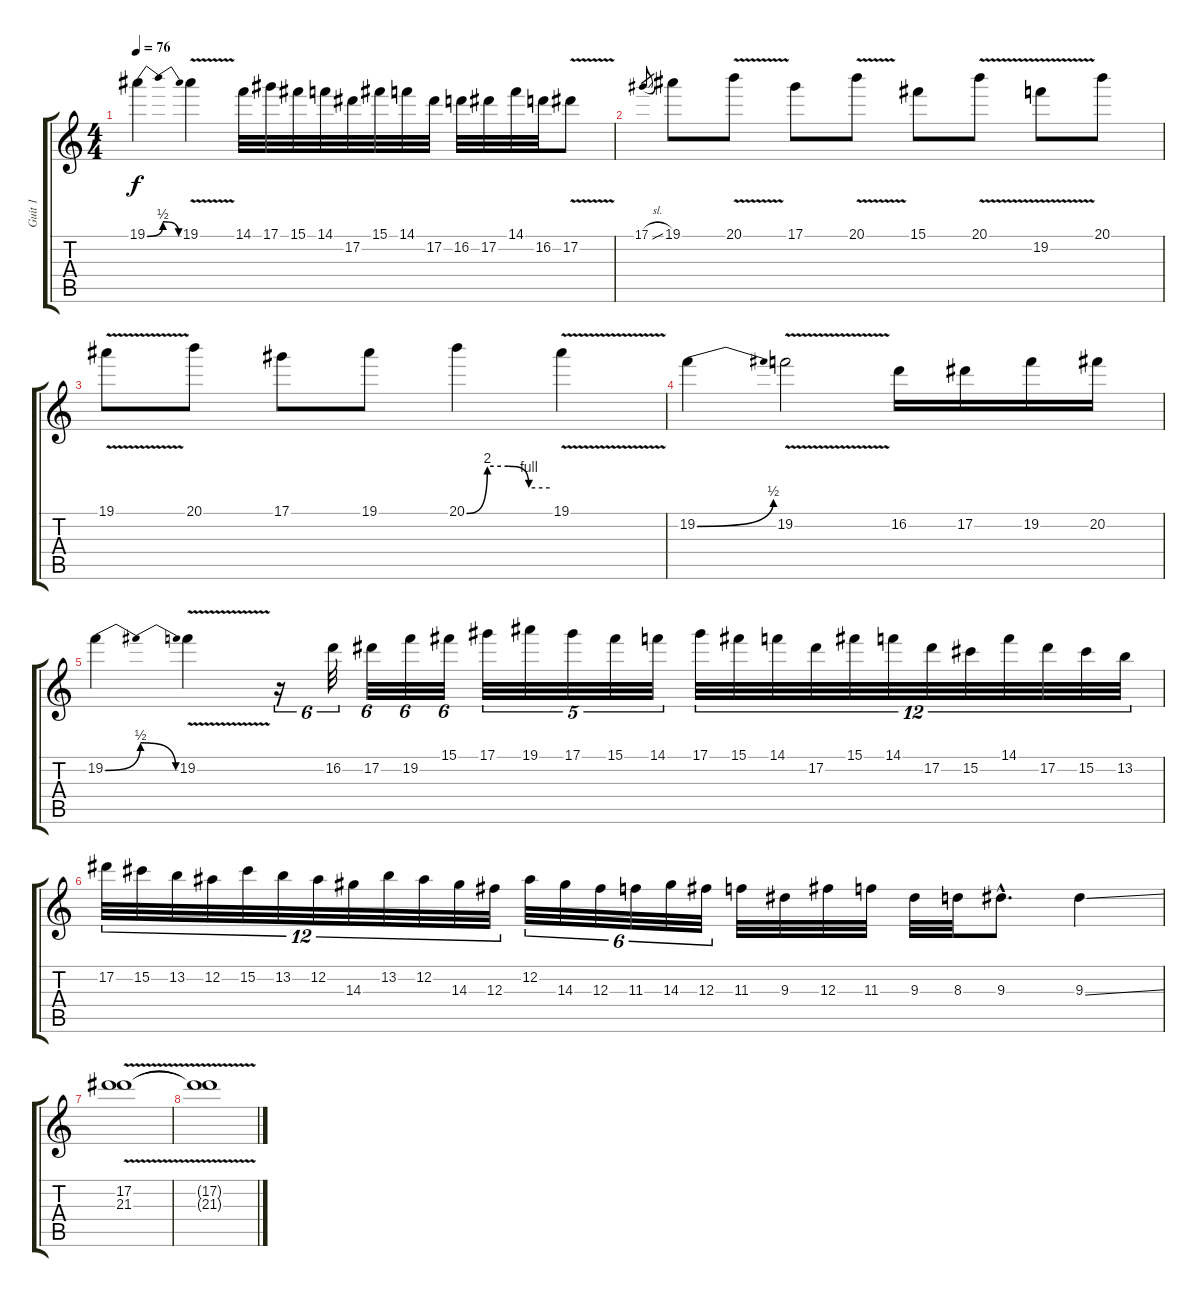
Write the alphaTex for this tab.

\track ("Guit 1" "Guit 1") {instrument overdrivenguitar}
\staff {score tabs}
\tuning (Eb4 Bb3 Gb3 Db3 Ab2 Eb2) {hide}
\ts (4 4)
\tempo 76
\clef g2
\ks c
19.1{be (bendrelease 0 0 15 2 30 2 60 0)}.4{dy f} 19.1{v}.4 14.1.32 17.1.32 15.1.32 14.1.32 17.2.32 15.1.32 14.1.32 17.2.32 16.2.32 17.2.32 14.1.32 16.2.32 17.2{v}.8 |
17.1{sl}.8{gr} 19.1.8 20.1{v}.8 17.1.8 20.1{v}.8 15.1.8 20.1{v}.8 19.2{v}.8 20.1.8 |
19.1{v}.8 20.1.8 17.1.8 19.1.8 20.1{be (custom 0 0 15 8 30 8 45 4 60 4)}.4 19.1{v}.4 |
19.2{be (bend 0 0 60 2)}.4 19.2{v}.2 16.2.16 17.2.16 19.2.16 20.2.16 |
19.2{be (bendrelease 0 0 5 2 30 2 60 0)}.4 19.2{v}.4 r.16{tu (6 4)} 16.2.32{tu (6 4)} 17.2.32{tu (6 4)} 19.2.32{tu (6 4)} 15.1.32{tu (6 4)} 17.1.32{tu (5 4)} 19.1.32{tu (5 4)} 17.1.32{tu (5 4)} 15.1.32{tu (5 4)} 14.1.32{tu (5 4)} 17.1.32{tu (12 8)} 15.1.32{tu (12 8)} 14.1.32{tu (12 8)} 17.2.32{tu (12 8)} 15.1.32{tu (12 8)} 14.1.32{tu (12 8)} 17.2.32{tu (12 8)} 15.2.32{tu (12 8)} 14.1.32{tu (12 8)} 17.2.32{tu (12 8)} 15.2.32{tu (12 8)} 13.2.32{tu (12 8)} |
17.2.32{tu (12 8)} 15.2.32{tu (12 8)} 13.2.32{tu (12 8)} 12.2.32{tu (12 8)} 15.2.32{tu (12 8)} 13.2.32{tu (12 8)} 12.2.32{tu (12 8)} 14.3.32{tu (12 8)} 13.2.32{tu (12 8)} 12.2.32{tu (12 8)} 14.3.32{tu (12 8)} 12.3.32{tu (12 8)} 12.2.32{tu (6 4)} 14.3.32{tu (6 4)} 12.3.32{tu (6 4)} 11.3.32{tu (6 4)} 14.3.32{tu (6 4)} 12.3.32{tu (6 4)} 11.3.32 9.3.32 12.3.32 11.3.32 9.3.32 8.3.32 9.3{hac}.8{d} 9.3{ss}.4 |
(17.2{v} 21.3).1 |
(17.2{t} 21.3{t}).1
